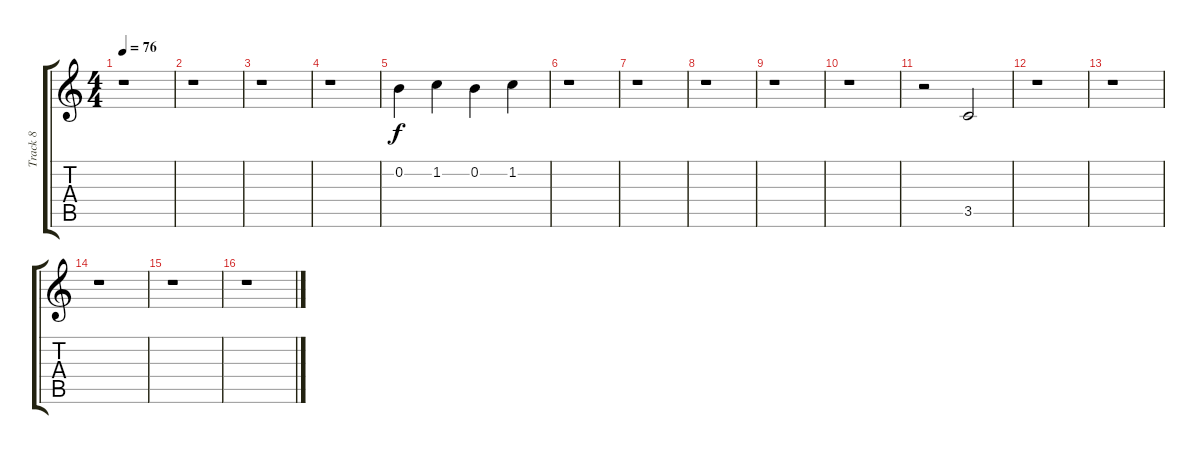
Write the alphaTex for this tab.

\track ("Track 8" "Track 8") {instrument acousticguitarsteel}
\staff {score tabs}
\tuning (E4 B3 G3 D3 A2 E2) {hide}
\ts (4 4)
\tempo 76
\clef g2
\ks c
r.1{dy f instrument acousticguitarsteel} |
r.1 |
r.1 |
r.1 |
0.2.4 1.2.4 0.2.4 1.2.4 |
r.1 |
r.1 |
r.1 |
r.1 |
r.1 |
r.2 3.5.2 |
r.1 |
r.1 |
r.1 |
r.1 |
r.1
